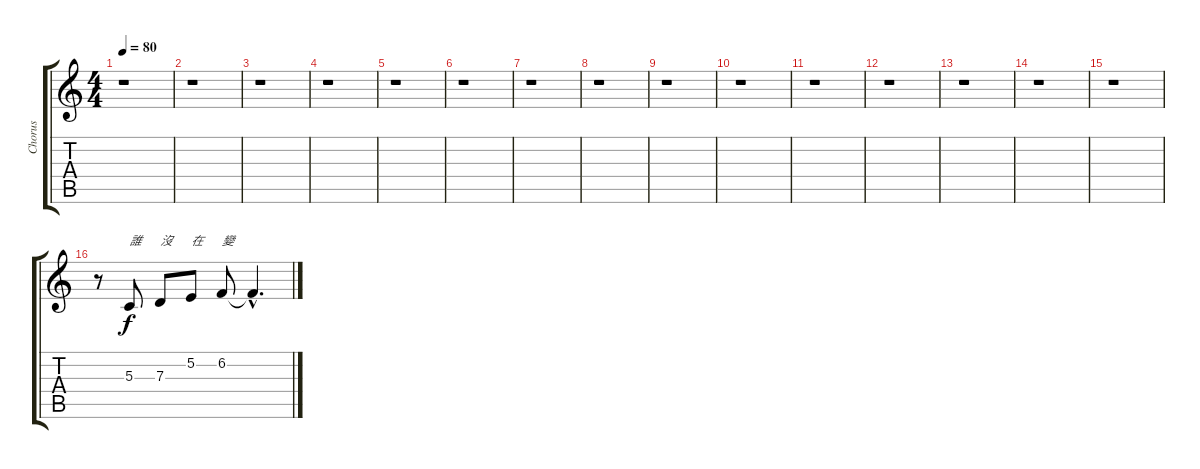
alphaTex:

\track ("Chorus" "Chorus") {instrument synthvoice}
\staff {score tabs}
\tuning (E4 B3 G3 D3 A2 E2) {hide}
\ts (4 4)
\tempo 80
\clef g2
\ks c
r.1{dy f instrument synthvoice} |
r.1 |
r.1 |
r.1 |
r.1 |
r.1 |
r.1 |
r.1 |
r.1 |
r.1 |
r.1 |
r.1 |
r.1 |
r.1 |
r.1 |
r.8 5.3.8{txt "誰"} 7.3.8{txt "沒"} 5.2.8{txt "在"} 6.2.8{txt "變"} 6.2{hac t}.4{d}
